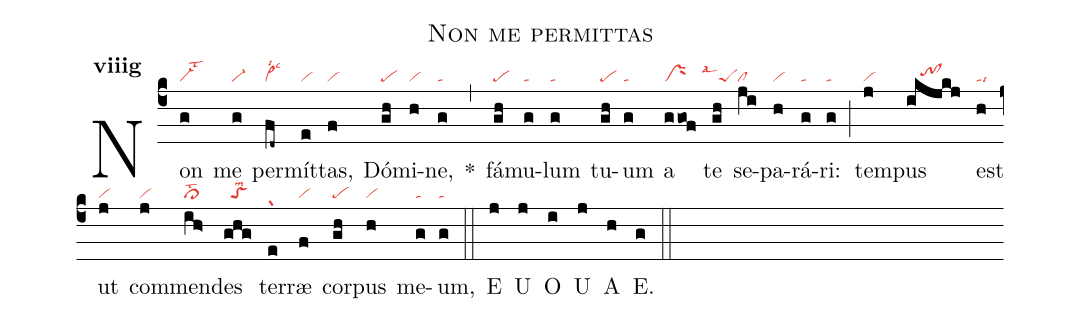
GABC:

name:Non me permittas;
office-part:an;
mode:8g;
nabc-lines:1;
%%
initial-style: 1;
name: Non me permittas;
mode:8;
office-part: Antiphona;
annotation: Ant.;
annotation: viii g;
nabc-lines:1;
%%
(c4) Non(g|vi-lst3) me(g|vi-) per(fd~|vi>lsi2lsc3)mít(e|vi)tas,(f|vi) Dó(gh|pe)mi(h|vi)ne,(g|ta) <sp>*</sp>(,) fá(gh|pe)mu(g|ta)lum(g|ta) tu(gh|pe)um(g|ta) a(ggof|prM) te(gh|```peSlsal1) se(ji|cl)pa(h|vi)rá(g|ta)ri:(g|ta) (;) tem(j|vi)pus(ikjkj|////tohh!clhh) est(h|talsi3) ut(j|vi) com(j|vi)men(ih>|cl>lst2)des(ghg|//toSlsm2) ter(e|grhd)ræ(f|vi) cor(gh|pe)pus(h|vi) me(g|ta)um,(g|ta) (::)
<eu>E(j) U(j) O(i) U(j) A(h) E.(g) </eu>(::)
